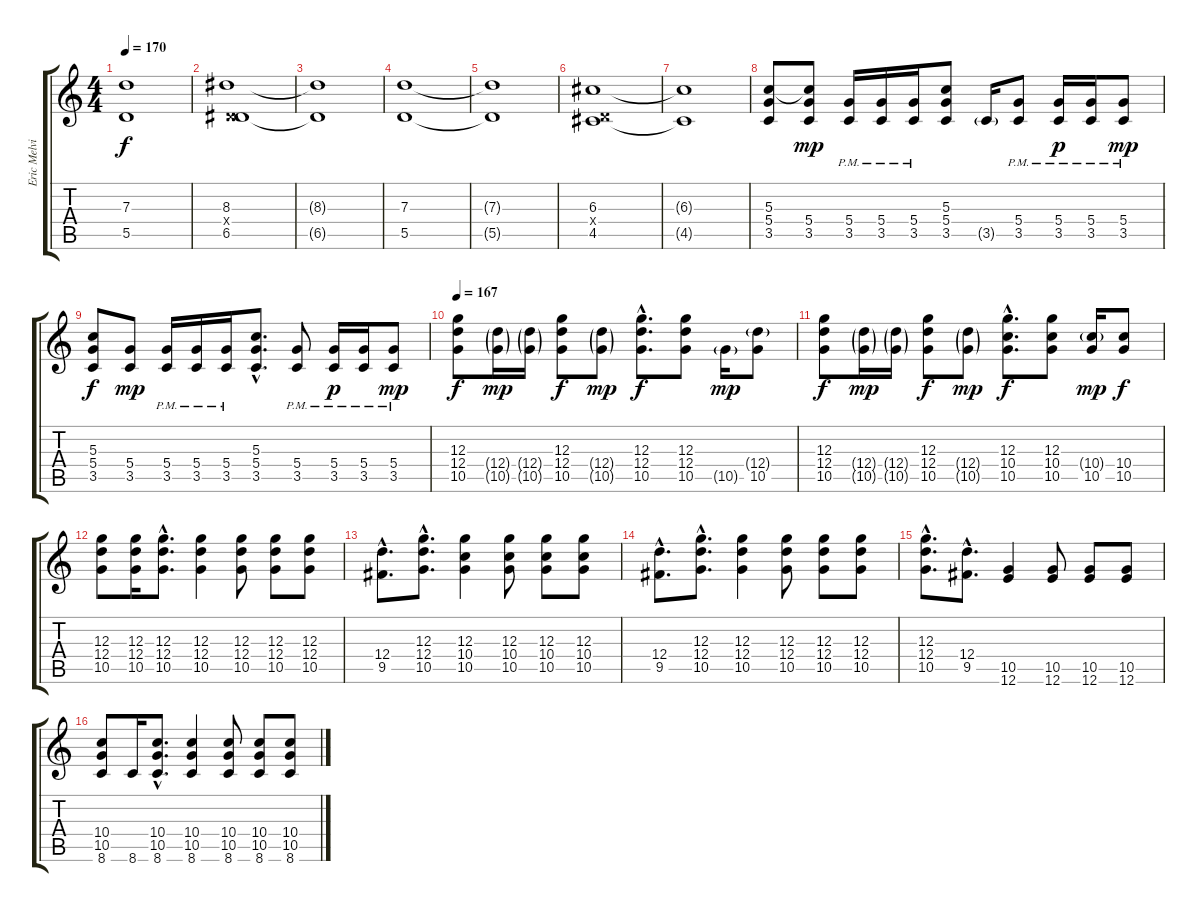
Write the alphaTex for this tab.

\track ("Eric Melvin - Guitar" "Eric Melvi") {instrument distortionguitar}
\staff {score tabs}
\tuning (E4 B3 G3 D3 A2 E2) {hide}
\ts (4 4)
\tempo 170
\clef g2
\ks c
(7.3{t} 5.5{t}).1{dy f} |
(8.3 0.4{x} 6.5).1 |
(8.3{t} 6.5{t}).1 |
(7.3 5.5).1 |
(7.3{t} 5.5{t}).1 |
(6.3 0.4{x} 4.5).1 |
(6.3{t} 4.5{t}).1 |
(5.3 5.4 3.5).8 (5.3{t} 5.4 3.5).8{dy mp} (5.4{pm} 3.5{pm}).16 (5.4{pm} 3.5{pm}).16 (5.4{pm} 3.5{pm}).16 (5.3 5.4 3.5).8 3.5{g}.16 (5.4{pm} 3.5{pm}).8 (5.4{pm} 3.5{pm}).16{dy p} (5.4{pm} 3.5{pm}).16 (5.4{pm} 3.5{pm}).8{dy mp} |
(5.3 5.4 3.5).8{dy f} (5.4 3.5).8{dy mp} (5.4 3.5{pm}).16 (5.4 3.5{pm}).16 (5.4 3.5{pm}).16 (5.3{hac} 5.4{hac} 3.5{hac}).8{d} (5.4 3.5{pm}).8 (5.4 3.5{pm}).16{dy p} (5.4 3.5{pm}).16 (5.4 3.5{pm}).8{dy mp} |
\tempo 167
(12.3 12.4 10.5).8{dy f} (12.4{g} 10.5{g}).16{dy mp} (12.4{g} 10.5{g}).16 (12.3 12.4 10.5).8{dy f} (12.4{g} 10.5{g}).8{dy mp} (12.3{hac} 12.4{hac} 10.5{hac}).8{d dy f} (12.3 12.4 10.5).8 10.5{g}.16{dy mp} (12.4{g} 10.5).8 |
(12.3 12.4 10.5).8{dy f} (12.4{g} 10.5{g}).16{dy mp} (12.4{g} 10.5{g}).16 (12.3 12.4 10.5).8{dy f} (12.4{g} 10.5{g}).8{dy mp} (12.3{hac} 10.4{hac} 10.5{hac}).8{d dy f} (12.3 10.4 10.5).8 (10.4{g} 10.5).16{dy mp} (10.4 10.5).8{dy f} |
(12.3 12.4 10.5).8 (12.3 12.4 10.5).16 (12.3{hac} 12.4{hac} 10.5{hac}).8{d} (12.3 12.4 10.5).4 (12.3 12.4 10.5).8 (12.3 12.4 10.5).8 (12.3 12.4 10.5).8 |
(12.4{hac} 9.5{hac}).8{d} (12.3{hac} 12.4{hac} 10.5{hac}).8{d} (12.3 10.4 10.5).4 (12.3 10.4 10.5).8 (12.3 10.4 10.5).8 (12.3 10.4 10.5).8 |
(12.4{hac} 9.5{hac}).8{d} (12.3{hac} 12.4{hac} 10.5{hac}).8{d} (12.3 12.4 10.5).4 (12.3 12.4 10.5).8 (12.3 12.4 10.5).8 (12.3 12.4 10.5).8 |
(12.3{hac} 12.4{hac} 10.5{hac}).8{d} (12.4{hac} 9.5{hac}).8{d} (10.5 12.6).4 (10.5 12.6).8 (10.5 12.6).8 (10.5 12.6).8 |
(10.4 10.5 8.6).8 8.6.16 (10.4{hac} 10.5{hac} 8.6{hac}).8{d} (10.4 10.5 8.6).4 (10.4 10.5 8.6).8 (10.4 10.5 8.6).8 (10.4 10.5 8.6).8
